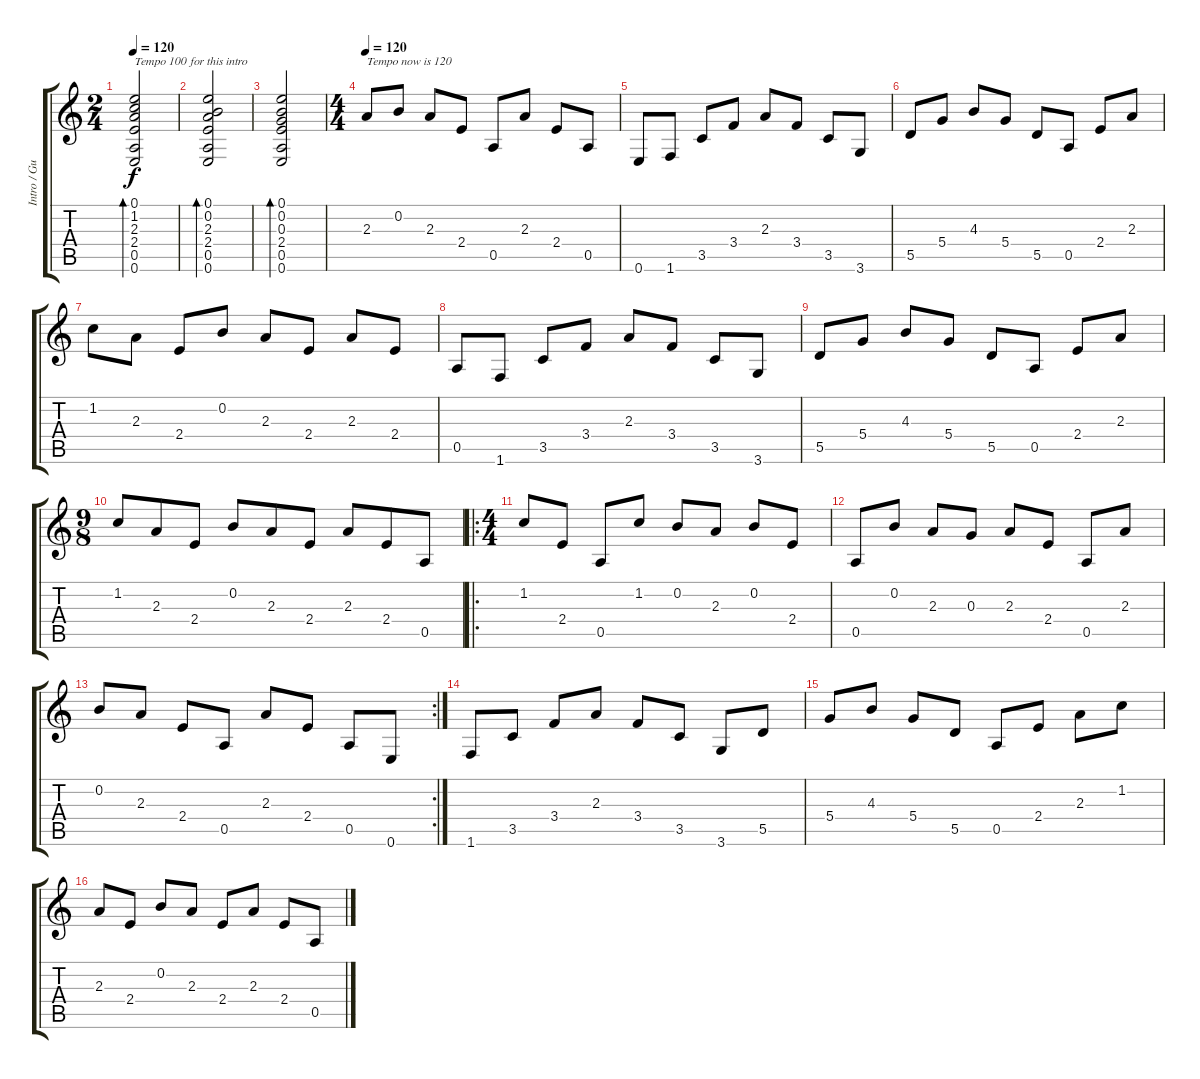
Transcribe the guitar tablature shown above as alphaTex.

\track ("Intro / Guitar" "Intro / Gu") {instrument electricbassfinger}
\staff {score tabs}
\tuning (E4 B3 G3 D3 A2 E2) {hide}
\ts (2 4)
\tempo 120
\tempo 100
\tempo 120
\clef g2
\ks c
(0.1 1.2 2.3 2.4 0.5 0.6).2{bd 240 txt "Tempo 100 for this intro" dy f instrument electricbassfinger} |
(0.1 0.2 2.3 2.4 0.5 0.6).2{bd 240} |
(0.1 0.2 0.3 2.4 0.5 0.6).2{bd 240} |
\ts (4 4)
\tempo 120
2.3.8{txt "Tempo now is 120"} 0.2.8 2.3.8 2.4.8 0.5.8 2.3.8 2.4.8 0.5.8 |
0.6.8 1.6.8 3.5.8 3.4.8 2.3.8 3.4.8 3.5.8 3.6.8 |
5.5.8 5.4.8 4.3.8 5.4.8 5.5.8 0.5.8 2.4.8 2.3.8 |
1.2.8 2.3.8 2.4.8 0.2.8 2.3.8 2.4.8 2.3.8 2.4.8 |
0.5.8 1.6.8 3.5.8 3.4.8 2.3.8 3.4.8 3.5.8 3.6.8 |
5.5.8 5.4.8 4.3.8 5.4.8 5.5.8 0.5.8 2.4.8 2.3.8 |
\ts (9 8)
1.2.8 2.3.8 2.4.8 0.2.8 2.3.8 2.4.8 2.3.8 2.4.8 0.5.8 |
\ro
\ts (4 4)
1.2.8 2.4.8 0.5.8 1.2.8 0.2.8 2.3.8 0.2.8 2.4.8 |
0.5.8 0.2.8 2.3.8 0.3.8 2.3.8 2.4.8 0.5.8 2.3.8 |
\rc 2
0.2.8 2.3.8 2.4.8 0.5.8 2.3.8 2.4.8 0.5.8 0.6.8 |
1.6.8 3.5.8 3.4.8 2.3.8 3.4.8 3.5.8 3.6.8 5.5.8 |
5.4.8 4.3.8 5.4.8 5.5.8 0.5.8 2.4.8 2.3.8 1.2.8 |
2.3.8 2.4.8 0.2.8 2.3.8 2.4.8 2.3.8 2.4.8 0.5.8
